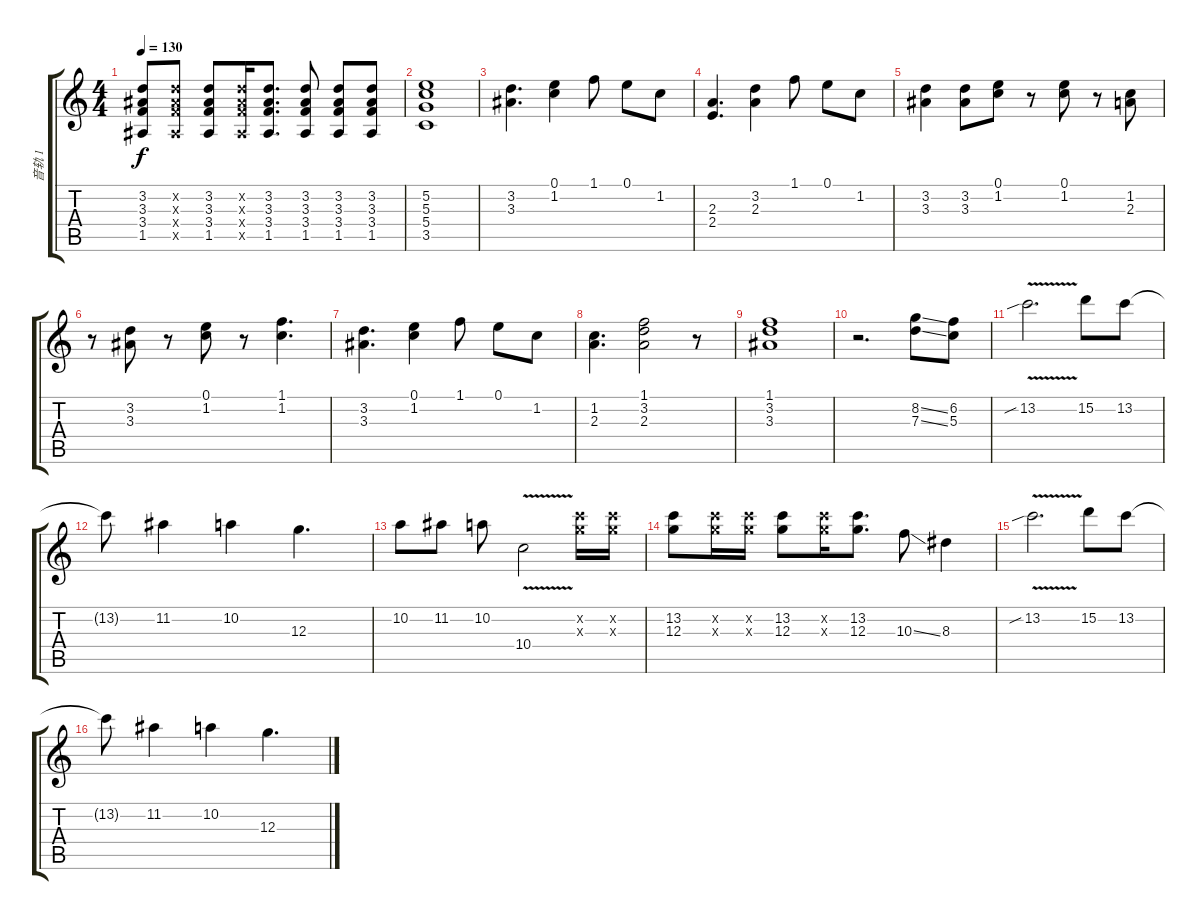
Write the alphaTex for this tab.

\track ("音轨 1" "音轨 1") {instrument overdrivenguitar}
\staff {score tabs}
\tuning (E4 B3 G3 D3 A2 E2) {hide}
\ts (4 4)
\tempo 130
\clef g2
\ks c
(3.2 3.3 3.4 1.5).8{dy f} (3.2{x} 3.3{x} 3.4{x} 1.5{x}).8 (3.2 3.3 3.4 1.5).8 (3.2{x} 3.3{x} 3.4{x} 1.5{x}).16 (3.2 3.3 3.4 1.5).8{d} (3.2 3.3 3.4 1.5).8 (3.2 3.3 3.4 1.5).8 (3.2 3.3 3.4 1.5).8 |
(5.2 5.3 5.4 3.5).1 |
(3.2 3.3).4{d} (0.1 1.2).4 1.1.8 0.1.8 1.2.8 |
(2.3 2.4).4{d} (3.2 2.3).4 1.1.8 0.1.8 1.2.8 |
(3.2 3.3).4 (3.2 3.3).8 (0.1 1.2).8 r.8 (0.1 1.2).8 r.8 (1.2 2.3).8 |
r.8 (3.2 3.3).8 r.8 (0.1 1.2).8 r.8 (1.1 1.2).4{d} |
(3.2 3.3).4{d} (0.1 1.2).4 1.1.8 0.1.8 1.2.8 |
(1.2 2.3).4{d} (1.1 3.2 2.3).2 r.8 |
(1.1 3.2 3.3).1 |
r.2{d} (8.2{ss} 7.3{ss}).8 (6.2 5.3).8 |
13.2{v sib}.2{d} 15.2.8 13.2.8 |
13.2{t}.8 11.2.4 10.2.4 12.3.4{d} |
10.2.8 11.2.8 10.2.8 10.4{v}.2 (13.2{x} 12.3{x}).16 (13.2{x} 12.3{x}).16 |
(13.2 12.3).8 (13.2{x} 12.3{x}).16 (13.2{x} 12.3{x}).16 (13.2 12.3).8 (13.2{x} 12.3{x}).16 (13.2 12.3).8{d} 10.3{ss}.8 8.3.4 |
13.2{v sib}.2{d} 15.2.8 13.2.8 |
13.2{t}.8 11.2.4 10.2.4 12.3.4{d}
